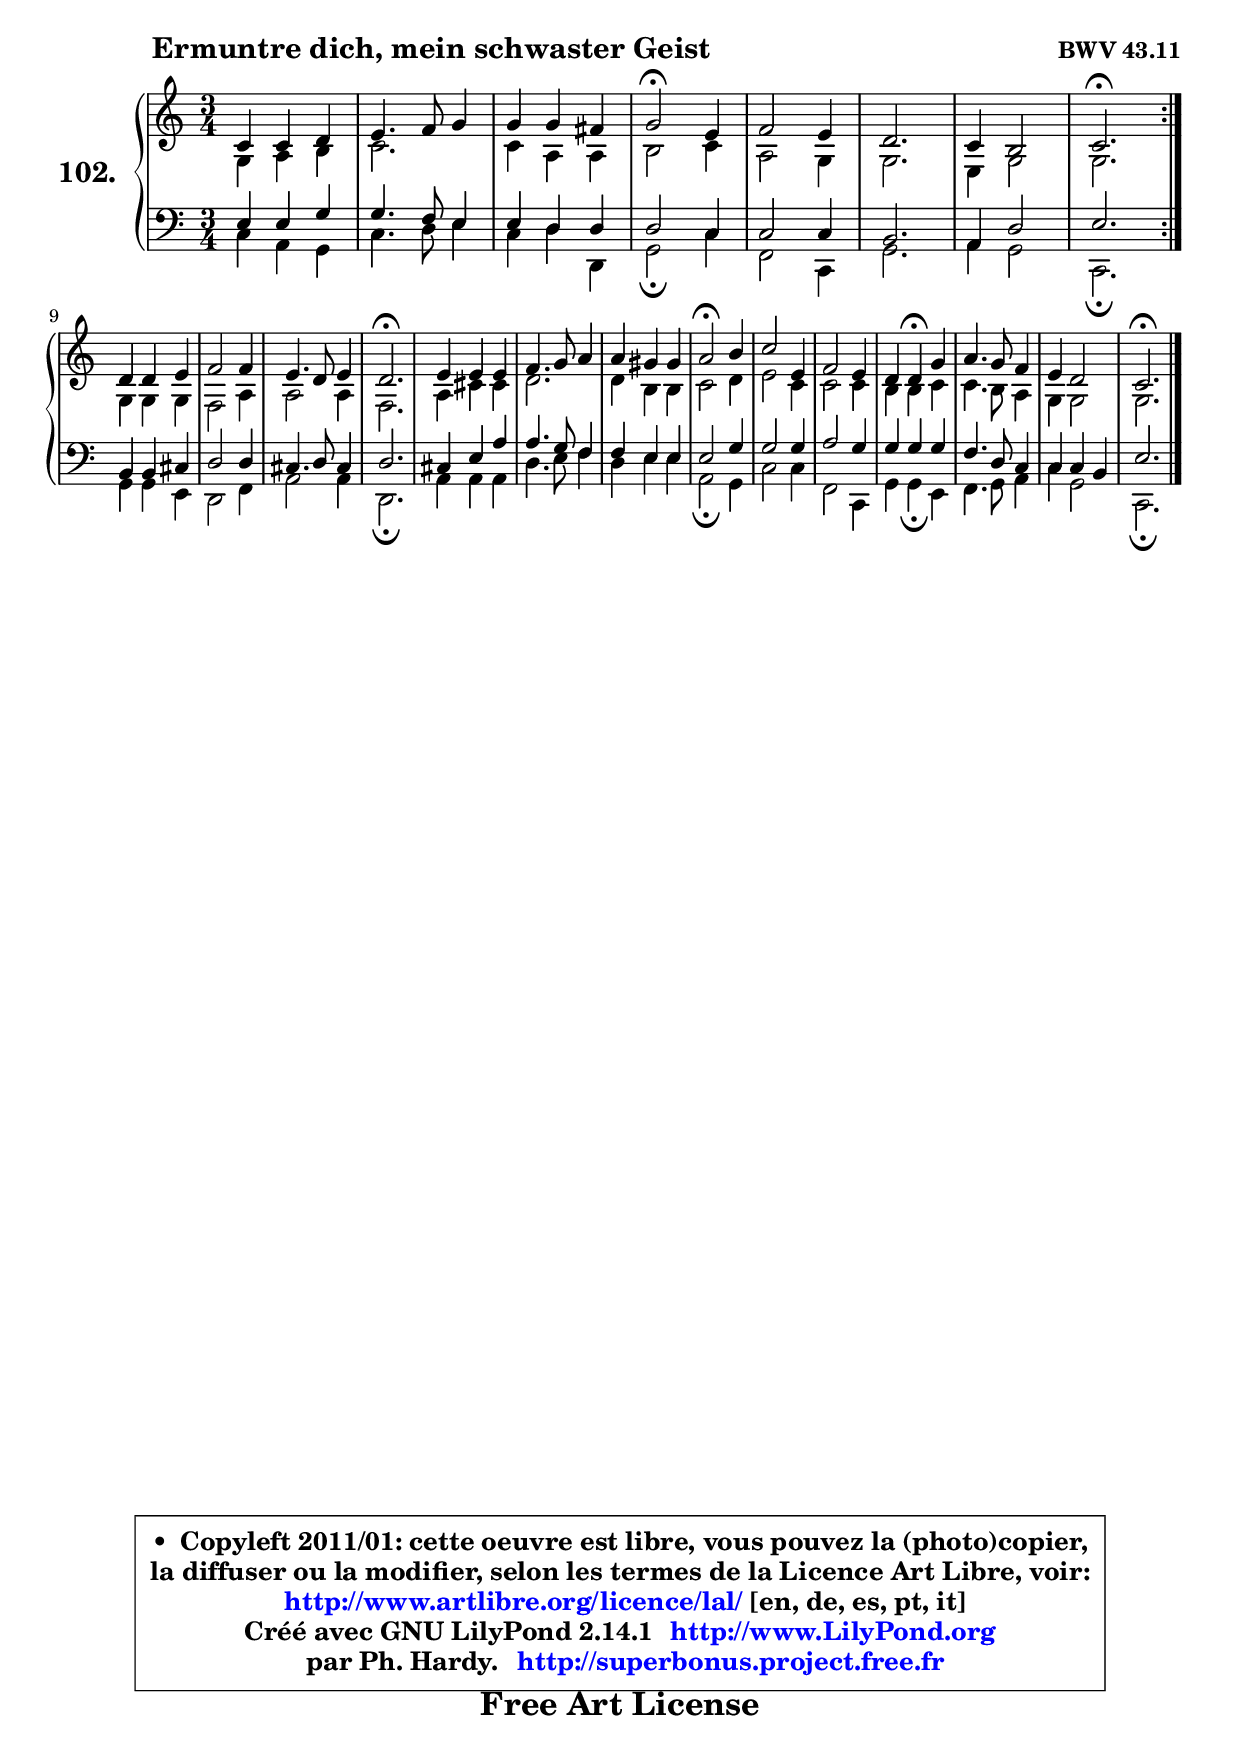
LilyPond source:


\version "2.14.1"

    \paper {
%	system-system-spacing #'padding = #0.1
%	score-system-spacing #'padding = #0.1
%	ragged-bottom = ##f
%	ragged-last-bottom = ##f
	}

    \header {
      opus = \markup { \bold "BWV 43.11" }
      piece = \markup { \hspace #9 \fontsize #2 \bold "Ermuntre dich, mein schwaster Geist" }
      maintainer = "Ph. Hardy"
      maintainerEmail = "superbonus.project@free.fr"
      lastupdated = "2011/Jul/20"
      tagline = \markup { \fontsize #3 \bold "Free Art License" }
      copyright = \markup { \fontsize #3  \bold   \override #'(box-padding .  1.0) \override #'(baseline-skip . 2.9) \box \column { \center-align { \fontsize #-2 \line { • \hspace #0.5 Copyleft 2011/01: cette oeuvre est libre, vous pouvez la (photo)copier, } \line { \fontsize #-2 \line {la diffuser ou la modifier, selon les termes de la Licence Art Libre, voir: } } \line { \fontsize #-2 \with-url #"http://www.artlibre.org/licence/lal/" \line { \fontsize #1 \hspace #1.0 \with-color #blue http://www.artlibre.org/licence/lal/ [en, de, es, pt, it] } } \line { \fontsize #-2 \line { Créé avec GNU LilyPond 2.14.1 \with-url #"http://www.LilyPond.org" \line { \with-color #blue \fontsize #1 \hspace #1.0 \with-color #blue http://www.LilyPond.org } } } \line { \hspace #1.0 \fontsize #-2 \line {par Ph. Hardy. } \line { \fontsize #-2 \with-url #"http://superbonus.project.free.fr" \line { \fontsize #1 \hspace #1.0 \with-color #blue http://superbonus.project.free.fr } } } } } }

	  }

  guidemidi = {
	\repeat volta 2 {
        R2. |
        R2. |
        R2. |
        \tempo 4 = 34 r2 \tempo 4 = 78 r4 |
        R2. |
        R2. |
        R2. |
        \tempo 4 = 40 r2. \tempo 4 = 78 | } %fin du repeat
        R2. |
        R2. |
        R2. |
        \tempo 4 = 40 r2. \tempo 4 = 78 |
        R2. |
        R2. |
        R2. |
        \tempo 4 = 34 r2 \tempo 4 = 78 r4 |
        R2. |
        R2. |
        r4 \tempo 4 = 30 r4 \tempo 4 = 78 r4 |
        R2. |
        R2. |
        \tempo 4 = 40 r2. 
	}

  upper = {
\displayLilyMusic \transpose g c {
	\time 3/4
	\key g \major
	\clef treble
	\voiceOne
	<< { 
	% SOPRANO
	\set Voice.midiInstrument = "acoustic grand"
	\relative c'' {
	\repeat volta 2 {
        g4 g a |
        b4. c8 d4 |
        d4 d cis |
        d2\fermata b4 |
        c2 b4 |
        a2. |
        g4 fis2 |
        g2.\fermata | } %fin du repeat
\break
        a4 a b |
        c2 c4 |
        b4. a8 b4 |
        a2.\fermata |
        b4 b b |
        c4. d8 e4 |
        e4 dis dis |
        e2\fermata fis4 |
        g2 b,4 |
        c2 b4 |
        a4 a\fermata d4 |
        e4. d8 c4 |
        b4 a2 |
        g2.\fermata |
        \bar "|."
	} % fin de relative
	}

	\context Voice="1" { \voiceTwo 
	% ALTO
	\set Voice.midiInstrument = "acoustic grand"
	\relative c' {
	\repeat volta 2 {
        d4 e fis |
        g2. |
        g4 e e |
        fis2 g4 |
        e2 d4 |
        d2. |
        b4 d2 |
        d2. | } %fin du repeat
        d4 d d |
        c2 e4 |
        e2 e4 |
        c2. |
        e4 gis gis |
        a2. |
        a4 fis fis |
        g2 a4 |
        b2 g4 |
        g2 g4 |
        fis4 fis g |
        g4. fis8 e4 |
        d4 d2 |
        d2. |
        \bar "|."
	} % fin de relative
	\oneVoice
	} >>
}
	}

    lower = {
\transpose g c {
	\time 3/4
	\key g \major
	\clef bass
	\voiceOne
	<< { 
	% TENOR
	\set Voice.midiInstrument = "acoustic grand"
	\relative c' {
	\repeat volta 2 {
        b4 b d |
        d4. c8 b4 |
        b4 a a |
        a2 g4 |
        g2 g4 |
        fis2. |
        e4 a2 |
        b2. | } %fin du repeat
        fis4 fis gis |
        a2 a4 |
        gis4. a8 gis4 |
        a2. |
        gis4 b e |
        e4. d8 c4 |
        c4 b b |
        b2 d4 |
        d2 d4 |
        e2 d4 |
        d4 d d |
        c4. a8 g4 |
        g4 g fis |
        b2. |
        \bar "|."
	} % fin de relative
	}
	\context Voice="1" { \voiceTwo 
	% BASS
	\set Voice.midiInstrument = "acoustic grand"
	\relative c' {
	\repeat volta 2 {
        g4 e d |
        g4. a8 b4 |
        g4 a a, |
        d2\fermata g4 |
        c,2 g4 |
        d'2. |
        e4 d2 |
        g,2.\fermata | } %fin du repeat
        d'4 d b |
        a2 c4 |
        e2 e4 |
        a,2.\fermata |
        e'4 e e |
        a4. b8 c4 |
        a4 b b |
        e,2\fermata d4 |
        g2 g4 |
        c,2 g4 |
        d'4 d\fermata b4 |
        c4. d8 e4 |
        g4 d2 |
        g,2.\fermata |
        \bar "|."
	} % fin de relative
	\oneVoice
	} >>
}
	}


    \score { 

	\new PianoStaff <<
	\set PianoStaff.instrumentName = \markup { \bold \huge "102." }
	\new Staff = "upper" \upper
	\new Staff = "lower" \lower
	>>

    \layout {
%	ragged-last = ##f
	   }

         } % fin de score

  \score {
    \unfoldRepeats { << \guidemidi \upper \lower >> }
    \midi {
    \context {
     \Staff
      \remove "Staff_performer"
               }

     \context {
      \Voice
       \consists "Staff_performer"
                }

     \context { 
      \Score
      tempoWholesPerMinute = #(ly:make-moment 78 4)
		}
	    }
	}


